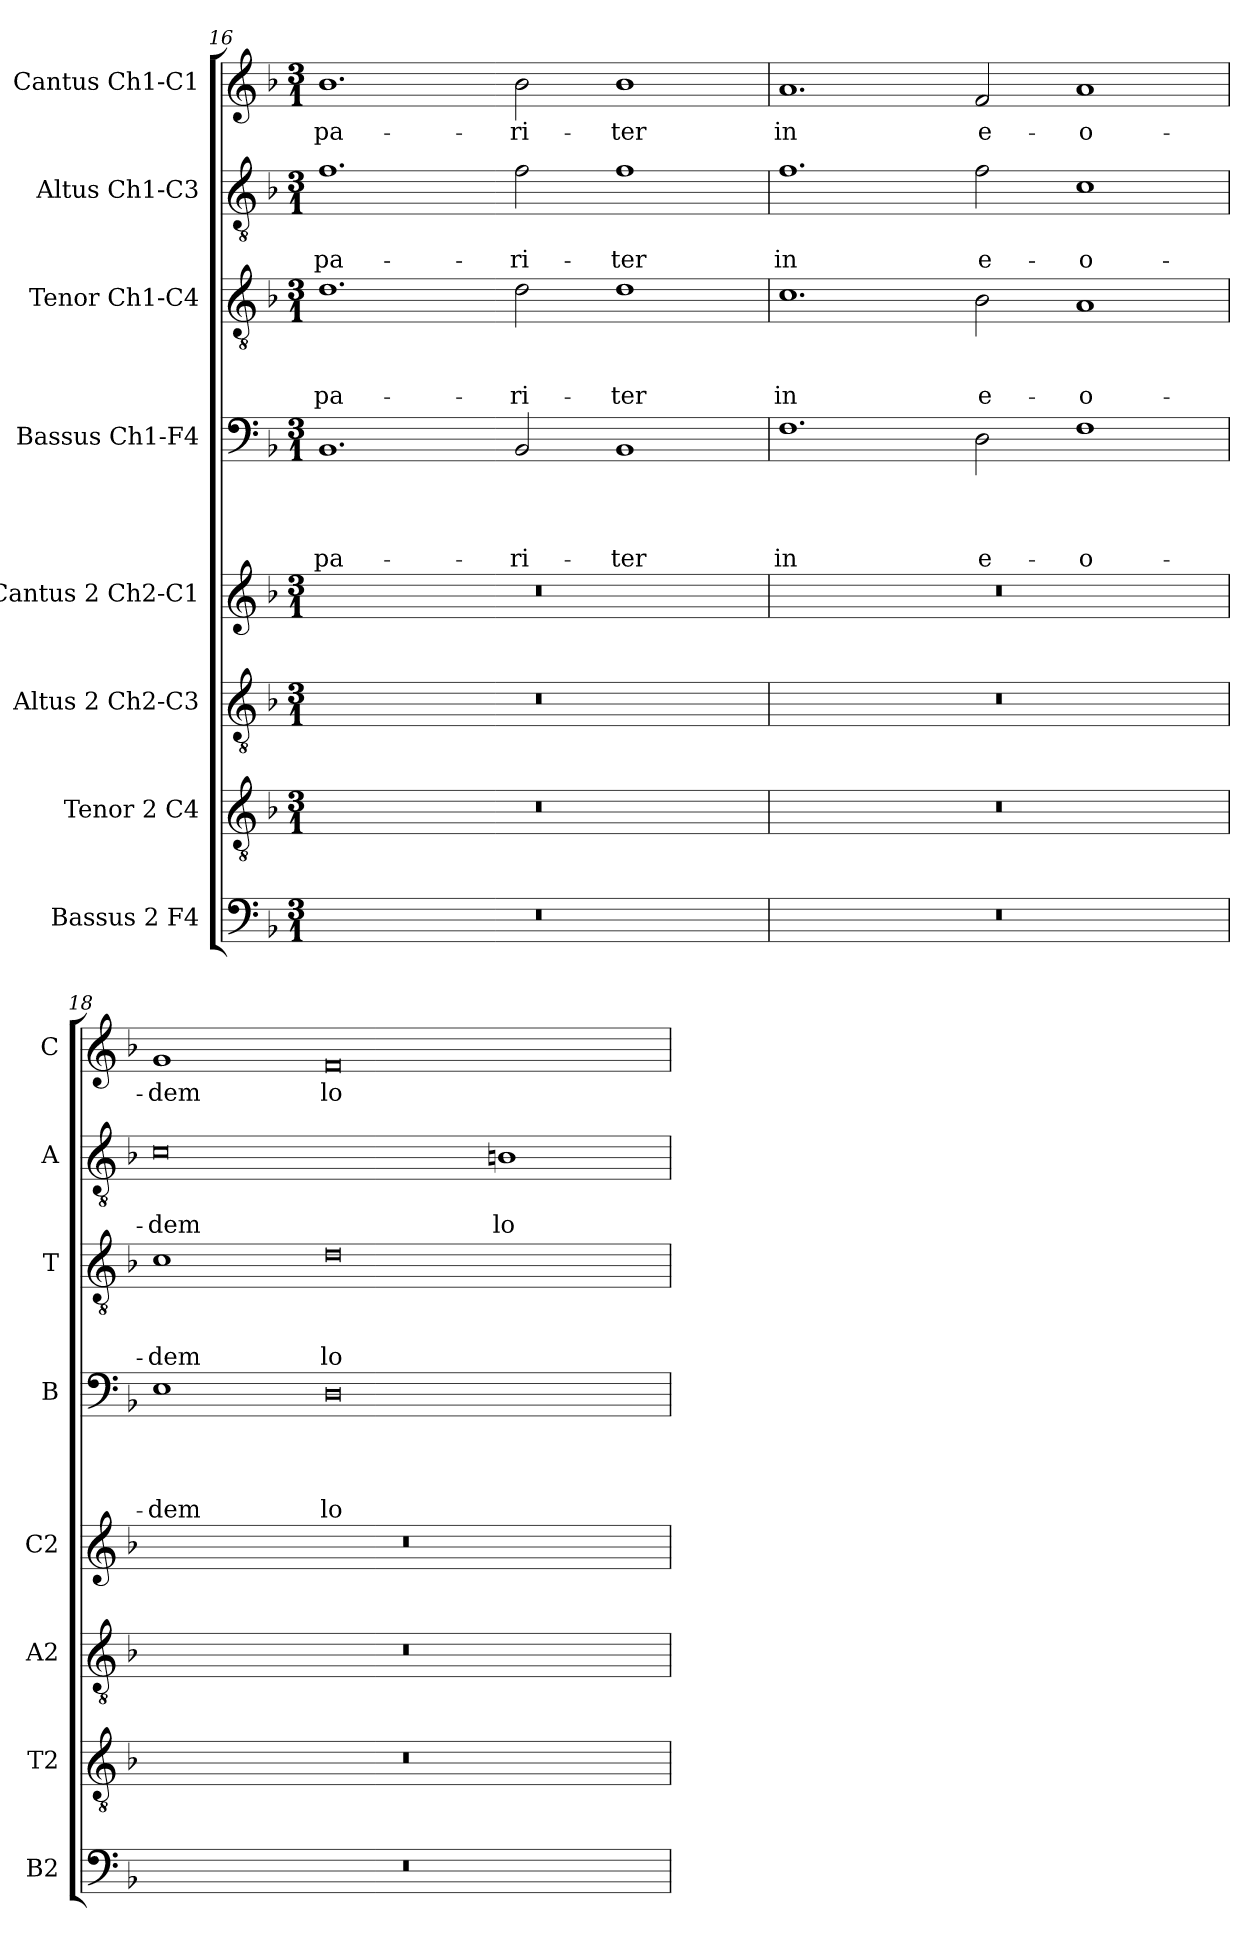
**kern	**kern	**kern	**kern	**kern	**text	**text	**text	**text	**kern	**text	**text	**text	**kern	**text	**text	**kern	**text
*part8	*part7	*part6	*part5	*part4	*part4	*part4	*part4	*part4	*part3	*part3	*part3	*part3	*part2	*part2	*part2	*part1	*part1
*staff8	*staff7	*staff6	*staff5	*staff4	*staff4	*staff4	*staff4	*staff4	*staff3	*staff3	*staff3	*staff3	*staff2	*staff2	*staff2	*staff1	*staff1
*I"Bassus 2 F4	*I"Tenor 2 C4	*I"Altus 2 Ch2-C3	*I"Cantus 2 Ch2-C1	*I"Bassus  Ch1-F4	*	*	*	*	*I"Tenor Ch1-C4	*	*	*	*I"Altus  Ch1-C3	*	*	*I"Cantus Ch1-C1	*
*I'B2	*I'T2	*I'A2	*I'C2	*I'B	*	*	*	*	*I'T	*	*	*	*I'A	*	*	*I'C	*
*clefF4	*clefGv2	*clefGv2	*clefG2	*clefF4	*	*	*	*	*clefGv2	*	*	*	*clefGv2	*	*	*clefG2	*
*k[b-]	*k[b-]	*k[b-]	*k[b-]	*k[b-]	*	*	*	*	*k[b-]	*	*	*	*k[b-]	*	*	*k[b-]	*
*F:	*F:	*F:	*F:	*F:	*	*	*	*	*F:	*	*	*	*F:	*	*	*F:	*
*M3/1	*M3/1	*M3/1	*M3/1	*M3/1	*	*	*	*	*M3/1	*	*	*	*M3/1	*	*	*M3/1	*
=16	=16	=16	=16	=16	=16	=16	=16	=16	=16	=16	=16	=16	=16	=16	=16	=16	=16
!	!	!	!	!	!	!	!	!LO:LY:b	!	!	!	!LO:LY:b	!	!	!LO:LY:b	!	!LO:LY:b
0.r	0.r	0.r	0.r	1.BB-	.	.	.	pa-	1.d	.	.	pa-	1.f	.	pa-	1.b-	pa-
!	!	!	!	!	!	!	!	!LO:LY:b	!	!	!	!LO:LY:b	!	!	!LO:LY:b	!	!LO:LY:b
.	.	.	.	2BB-/	.	.	.	-ri-	2d\	.	.	-ri-	2f\	.	-ri-	2b-\	-ri-
!	!	!	!	!	!	!	!	!LO:LY:b	!	!	!	!LO:LY:b	!	!	!LO:LY:b	!	!LO:LY:b
.	.	.	.	1BB-	.	.	.	-ter	1d	.	.	-ter	1f	.	-ter	1b-	-ter
!!LO:LB:g=z
=17	=17	=17	=17	=17	=17	=17	=17	=17	=17	=17	=17	=17	=17	=17	=17	=17	=17
!	!	!	!	!	!	!	!	!LO:LY:b	!	!	!	!LO:LY:b	!	!	!LO:LY:b	!	!LO:LY:b
0.r	0.r	0.r	0.r	1.F	.	.	.	in	1.c	.	.	in	1.f	.	in	1.a	in
!	!	!	!	!	!	!	!	!LO:LY:b	!	!	!	!LO:LY:b	!	!	!LO:LY:b	!	!LO:LY:b
.	.	.	.	2D\	.	.	.	e-	2B-\	.	.	e-	2f\	.	e-	2f/	e-
!	!	!	!	!	!	!	!	!LO:LY:b	!	!	!	!LO:LY:b	!	!	!LO:LY:b	!	!LO:LY:b
.	.	.	.	1F	.	.	.	-o-	1A	.	.	-o-	1c	.	-o-	1a	-o-
=18	=18	=18	=18	=18	=18	=18	=18	=18	=18	=18	=18	=18	=18	=18	=18	=18	=18
!	!	!	!	!	!	!	!	!LO:LY:b	!	!	!	!LO:LY:b	!	!	!LO:LY:b	!	!LO:LY:b
0.r	0.r	0.r	0.r	1E	.	.	.	-dem	1c	.	.	-dem	0c	.	-dem	1g	-dem
!	!	!	!	!	!	!	!	!LO:LY:b	!	!	!	!LO:LY:b	!	!	!	!	!LO:LY:b
.	.	.	.	0D	.	.	.	lo-	0d	.	.	lo-	.	.	.	0f	lo-
!	!	!	!	!	!	!	!	!	!	!	!	!	!	!	!LO:LY:b	!	!
.	.	.	.	.	.	.	.	.	.	.	.	.	1Bn	.	lo-	.	.
=	=	=	=	=	=	=	=	=	=	=	=	=	=	=	=	=	=
*-	*-	*-	*-	*-	*-	*-	*-	*-	*-	*-	*-	*-	*-	*-	*-	*-	*-
